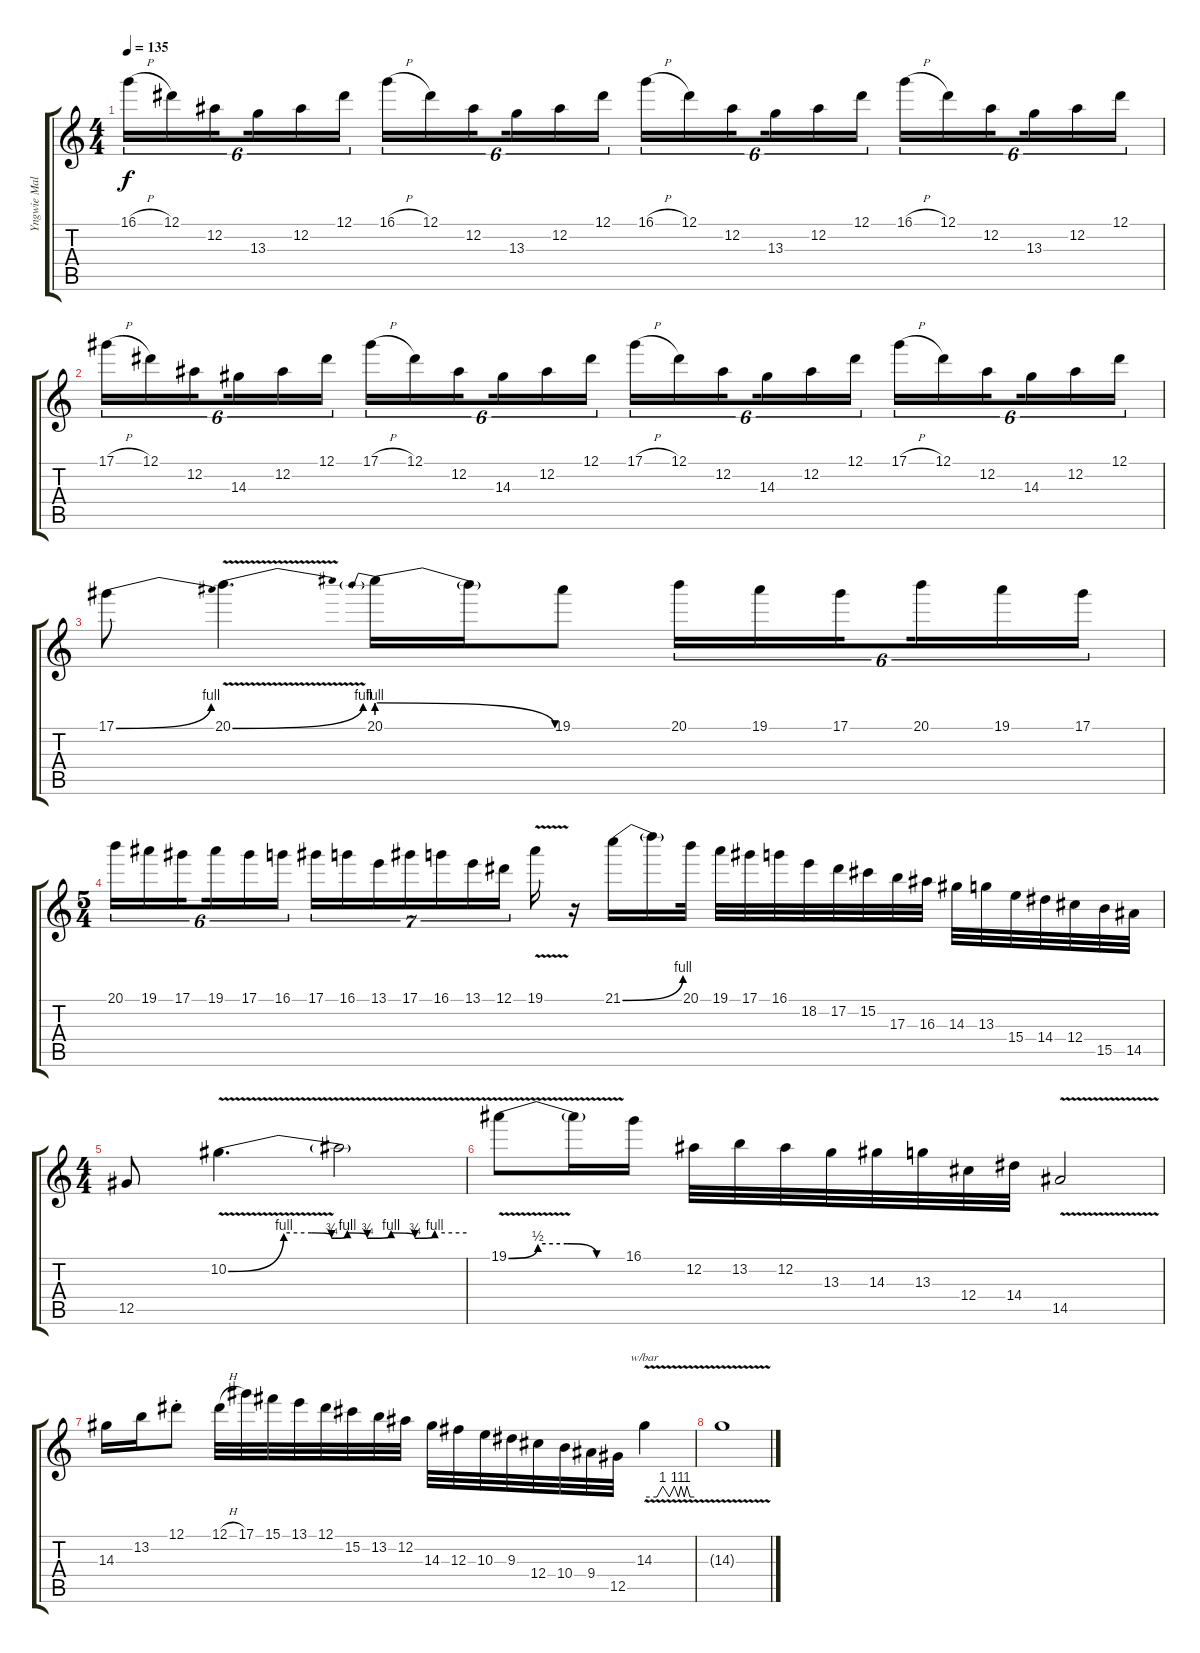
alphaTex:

\track ("Yngwie Malmsteen" "Yngwie Mal") {instrument overdrivenguitar}
\staff {score tabs}
\tuning (Eb4 Bb3 Gb3 Db3 Ab2 Eb2) {hide}
\ts (4 4)
\tempo 135
\clef g2
\ks c
16.1{h}.16{tu (6 4) dy f} 12.1.16{tu (6 4)} 12.2.16{tu (6 4) beam splitsecondary} 13.3.16{tu (6 4)} 12.2.16{tu (6 4)} 12.1.16{tu (6 4)} 16.1{h}.16{tu (6 4)} 12.1.16{tu (6 4)} 12.2.16{tu (6 4) beam splitsecondary} 13.3.16{tu (6 4)} 12.2.16{tu (6 4)} 12.1.16{tu (6 4)} 16.1{h}.16{tu (6 4)} 12.1.16{tu (6 4)} 12.2.16{tu (6 4) beam splitsecondary} 13.3.16{tu (6 4)} 12.2.16{tu (6 4)} 12.1.16{tu (6 4)} 16.1{h}.16{tu (6 4)} 12.1.16{tu (6 4)} 12.2.16{tu (6 4) beam splitsecondary} 13.3.16{tu (6 4)} 12.2.16{tu (6 4)} 12.1.16{tu (6 4)} |
17.1{h}.16{tu (6 4)} 12.1.16{tu (6 4)} 12.2.16{tu (6 4) beam splitsecondary} 14.3.16{tu (6 4)} 12.2.16{tu (6 4)} 12.1.16{tu (6 4)} 17.1{h}.16{tu (6 4)} 12.1.16{tu (6 4)} 12.2.16{tu (6 4) beam splitsecondary} 14.3.16{tu (6 4)} 12.2.16{tu (6 4)} 12.1.16{tu (6 4)} 17.1{h}.16{tu (6 4)} 12.1.16{tu (6 4)} 12.2.16{tu (6 4) beam splitsecondary} 14.3.16{tu (6 4)} 12.2.16{tu (6 4)} 12.1.16{tu (6 4)} 17.1{h}.16{tu (6 4)} 12.1.16{tu (6 4)} 12.2.16{tu (6 4) beam splitsecondary} 14.3.16{tu (6 4)} 12.2.16{tu (6 4)} 12.1.16{tu (6 4)} |
17.1{be (bend 0 0 60 4)}.8 20.1{be (bend 0 0 60 4) v}.4{d} 20.1{be (prebendrelease 0 4 60 0)}.16 20.1{t}.16 19.1.8 20.1.16{tu (6 4)} 19.1.16{tu (6 4)} 17.1.16{tu (6 4) beam splitsecondary} 20.1.16{tu (6 4)} 19.1.16{tu (6 4)} 17.1.16{tu (6 4)} |
\ts (5 4)
20.1.16{tu (6 4)} 19.1.16{tu (6 4)} 17.1.16{tu (6 4) beam splitsecondary} 19.1.16{tu (6 4)} 17.1.16{tu (6 4)} 16.1.16{tu (6 4)} 17.1.16{tu (7 4)} 16.1.16{tu (7 4)} 13.1.16{tu (7 4)} 17.1.16{tu (7 4)} 16.1.16{tu (7 4)} 13.1.16{tu (7 4)} 12.1.16{tu (7 4)} 19.1{v}.16 r.16 21.1{be (bend 0 0 60 4)}.16 21.1{t}.16 20.1.32 19.1.32 17.1.32 16.1.32 18.2.32 17.2.32 15.2.32 17.3.32 16.3.32 14.3.32 13.3.32 15.4.32 14.4.32 12.4.32 15.5.32 14.5.32 |
\ts (4 4)
12.5.8 10.2{be (custom 0 0 14 4 21 4 26 3 30 4 35 3 41 4 47 3 52 4 60 4) v}.4{d} 10.2{t}.2 |
19.1{be (custom 0 0 15 2 30 2 45 0 60 0) v}.8 19.1{t}.16 16.1.16 12.2.32 13.2.32 12.2.32 13.3.32 14.3.32 13.3.32 12.4.32 14.4.32 14.5{v}.2 |
14.3.16 13.2.16 12.1{st}.8 12.1{h}.32 17.1.32 15.1.32 13.1.32 12.1.32 15.2.32 13.2.32 12.2.32 14.3.32 12.3.32 10.3.32 9.3.32 12.4.32 10.4.32 9.4.32 12.5.32 14.3{v}.4{tbe (custom default 0 0 15 0 22 4 30 0 36 4 41 0 44 4 48 0 51 4 55 0 60 0)} |
14.3{t}.1
